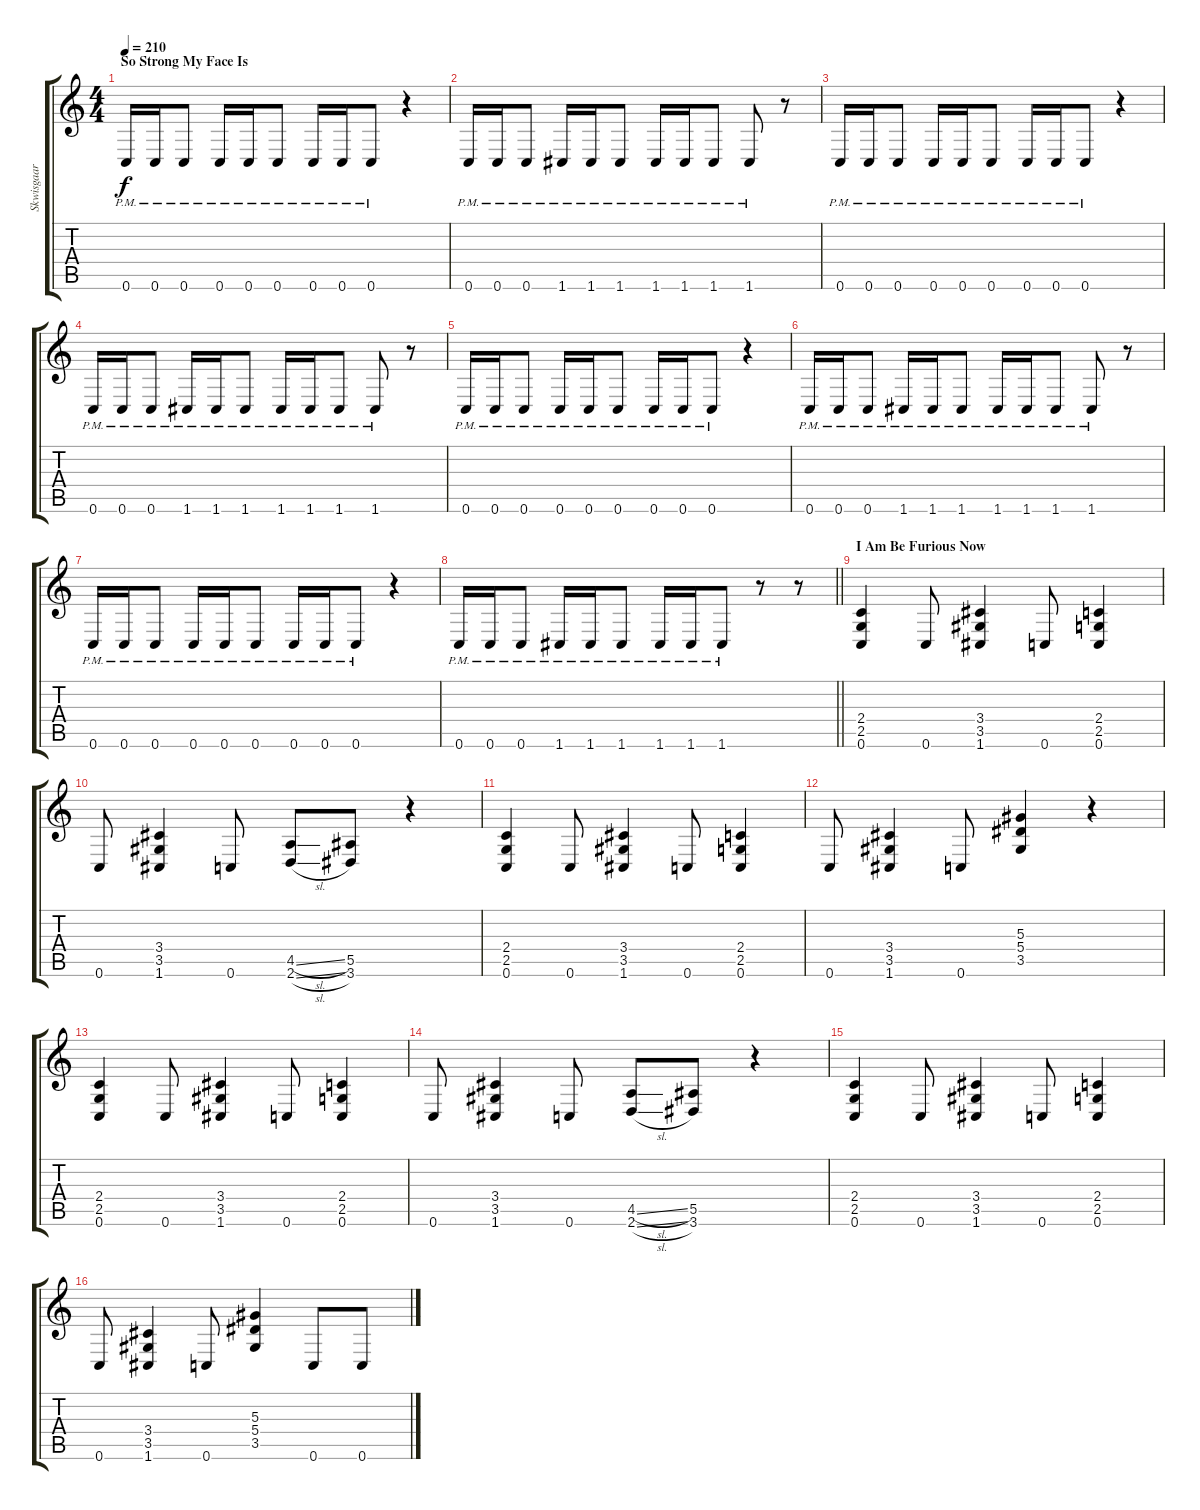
\track ("Skwisgaar Skiwgelf (Lead Guitar)" "Skwisgaar ") {instrument distortionguitar}
\staff {score tabs}
\tuning (C4 G3 Eb3 Bb2 F2 C2) {hide}
\ts (4 4)
\section ("" "So Strong My Face Is")
\tempo 210
\clef g2
\ks c
0.6{pm}.16{dy f} 0.6{pm}.16 0.6{pm}.8 0.6{pm}.16 0.6{pm}.16 0.6{pm}.8 0.6{pm}.16 0.6{pm}.16 0.6{pm}.8 r.4 |
0.6{pm}.16 0.6{pm}.16 0.6{pm}.8 1.6{pm}.16 1.6{pm}.16 1.6{pm}.8 1.6{pm}.16 1.6{pm}.16 1.6{pm}.8 1.6{pm}.8 r.8 |
0.6{pm}.16 0.6{pm}.16 0.6{pm}.8 0.6{pm}.16 0.6{pm}.16 0.6{pm}.8 0.6{pm}.16 0.6{pm}.16 0.6{pm}.8 r.4 |
0.6{pm}.16 0.6{pm}.16 0.6{pm}.8 1.6{pm}.16 1.6{pm}.16 1.6{pm}.8 1.6{pm}.16 1.6{pm}.16 1.6{pm}.8 1.6{pm}.8 r.8 |
0.6{pm}.16 0.6{pm}.16 0.6{pm}.8 0.6{pm}.16 0.6{pm}.16 0.6{pm}.8 0.6{pm}.16 0.6{pm}.16 0.6{pm}.8 r.4 |
0.6{pm}.16 0.6{pm}.16 0.6{pm}.8 1.6{pm}.16 1.6{pm}.16 1.6{pm}.8 1.6{pm}.16 1.6{pm}.16 1.6{pm}.8 1.6{pm}.8 r.8 |
0.6{pm}.16 0.6{pm}.16 0.6{pm}.8 0.6{pm}.16 0.6{pm}.16 0.6{pm}.8 0.6{pm}.16 0.6{pm}.16 0.6{pm}.8 r.4 |
\barLineRight lightlight
0.6{pm}.16 0.6{pm}.16 0.6{pm}.8 1.6{pm}.16 1.6{pm}.16 1.6{pm}.8 1.6{pm}.16 1.6{pm}.16 1.6{pm}.8 r.8 r.8 |
\section ("" "I Am Be Furious Now")
(2.4 2.5 0.6).4 0.6.8 (3.4 3.5 1.6).4 0.6.8 (2.4 2.5 0.6).4 |
0.6.8 (3.4 3.5 1.6).4 0.6.8 (4.5{sl} 2.6{sl}).8 (5.5 3.6).8 r.4 |
(2.4 2.5 0.6).4 0.6.8 (3.4 3.5 1.6).4 0.6.8 (2.4 2.5 0.6).4 |
0.6.8 (3.4 3.5 1.6).4 0.6.8 (5.3 5.4 3.5).4 r.4 |
(2.4 2.5 0.6).4 0.6.8 (3.4 3.5 1.6).4 0.6.8 (2.4 2.5 0.6).4 |
0.6.8 (3.4 3.5 1.6).4 0.6.8 (4.5{sl} 2.6{sl}).8 (5.5 3.6).8 r.4 |
(2.4 2.5 0.6).4 0.6.8 (3.4 3.5 1.6).4 0.6.8 (2.4 2.5 0.6).4 |
0.6.8 (3.4 3.5 1.6).4 0.6.8 (5.3 5.4 3.5).4 0.6.8 0.6.8
